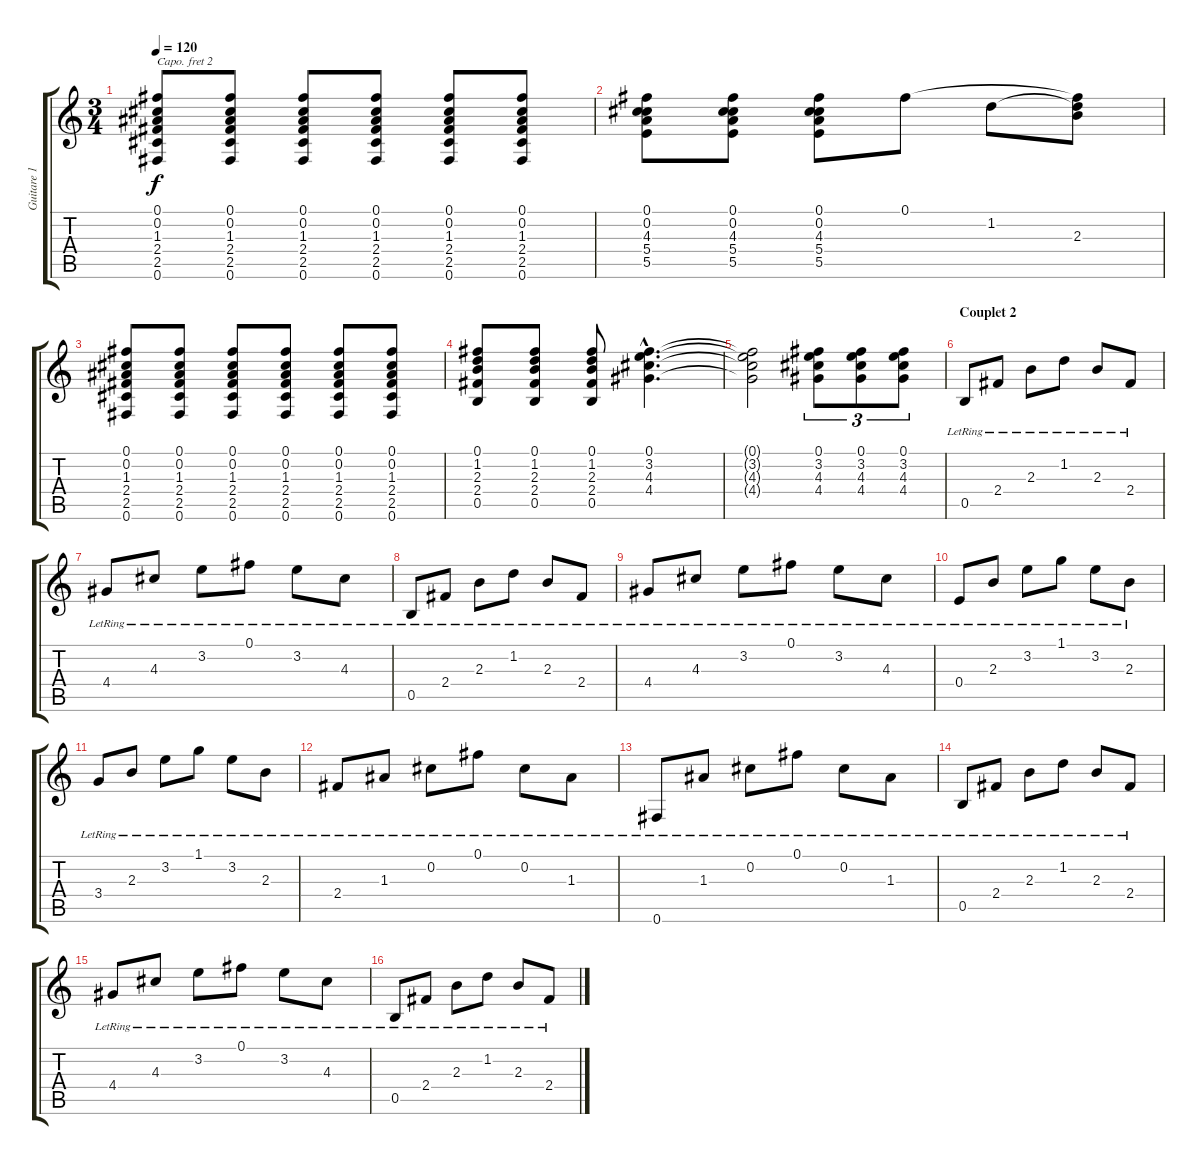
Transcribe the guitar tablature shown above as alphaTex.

\track ("Guitare 1" "Guitare 1") {instrument acousticguitarsteel}
\staff {score tabs}
\capo 2
\tuning (E4 B3 G3 D3 A2 E2) {hide}
\ts (3 4)
\tempo 120
\clef g2
\ks c
(0.1 0.2 1.3 2.4 2.5 0.6).8{dy f} (0.1 0.2 1.3 2.4 2.5 0.6).8 (0.1 0.2 1.3 2.4 2.5 0.6).8 (0.1 0.2 1.3 2.4 2.5 0.6).8 (0.1 0.2 1.3 2.4 2.5 0.6).8 (0.1 0.2 1.3 2.4 2.5 0.6).8 |
(0.1 0.2 4.3 5.4 5.5).8 (0.1 0.2 4.3 5.4 5.5).8 (0.1 0.2 4.3 5.4 5.5).8 0.1.8 1.2.8 (0.1{t} 1.2{t} 2.3).8 |
(0.1 0.2 1.3 2.4 2.5 0.6).8 (0.1 0.2 1.3 2.4 2.5 0.6).8 (0.1 0.2 1.3 2.4 2.5 0.6).8 (0.1 0.2 1.3 2.4 2.5 0.6).8 (0.1 0.2 1.3 2.4 2.5 0.6).8 (0.1 0.2 1.3 2.4 2.5 0.6).8 |
(0.1 1.2 2.3 2.4 0.5).8 (0.1 1.2 2.3 2.4 0.5).8 (0.1 1.2 2.3 2.4 0.5).8 (0.1{hac} 3.2{hac} 4.3{hac} 4.4{hac}).4{d} |
(0.1{t} 3.2{t} 4.3{t} 4.4{t}).2 (0.1 3.2 4.3 4.4).8{tu (3 2)} (0.1 3.2 4.3 4.4).8{tu (3 2)} (0.1 3.2 4.3 4.4).8{tu (3 2)} |
\section ("" "Couplet 2")
0.5{lr}.8{instrument acousticguitarsteel} 2.4{lr}.8 2.3{lr}.8 1.2{lr}.8 2.3{lr}.8 2.4{lr}.8 |
4.4{lr}.8 4.3{lr}.8 3.2{lr}.8 0.1{lr}.8 3.2{lr}.8 4.3{lr}.8 |
0.5{lr}.8 2.4{lr}.8 2.3{lr}.8 1.2{lr}.8 2.3{lr}.8 2.4{lr}.8 |
4.4{lr}.8 4.3{lr}.8 3.2{lr}.8 0.1{lr}.8 3.2{lr}.8 4.3{lr}.8 |
0.4{lr}.8 2.3{lr}.8 3.2{lr}.8 1.1{lr}.8 3.2{lr}.8 2.3{lr}.8 |
3.4{lr}.8 2.3{lr}.8 3.2{lr}.8 1.1{lr}.8 3.2{lr}.8 2.3{lr}.8 |
2.4{lr}.8 1.3{lr}.8 0.2{lr}.8 0.1{lr}.8 0.2{lr}.8 1.3{lr}.8 |
0.6{lr}.8 1.3{lr}.8 0.2{lr}.8 0.1{lr}.8 0.2{lr}.8 1.3{lr}.8 |
0.5{lr}.8 2.4{lr}.8 2.3{lr}.8 1.2{lr}.8 2.3{lr}.8 2.4{lr}.8 |
4.4{lr}.8 4.3{lr}.8 3.2{lr}.8 0.1{lr}.8 3.2{lr}.8 4.3{lr}.8 |
0.5{lr}.8 2.4{lr}.8 2.3{lr}.8 1.2{lr}.8 2.3{lr}.8 2.4{lr}.8
